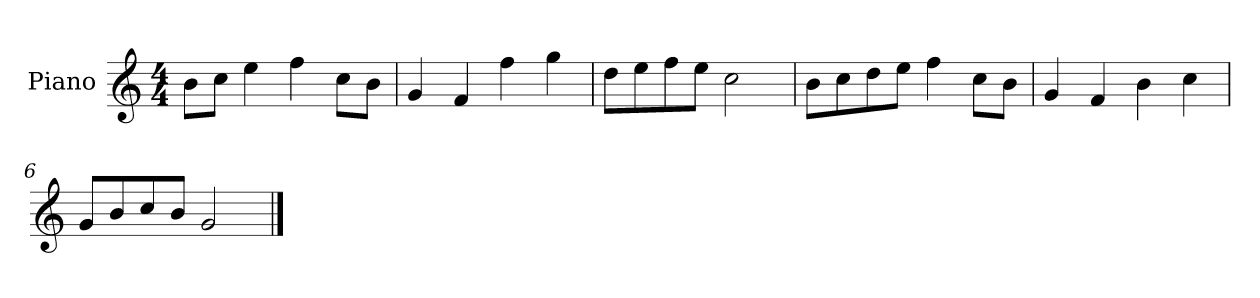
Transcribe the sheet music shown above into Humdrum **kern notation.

**kern
*part1
*staff1
*I"Piano
*I'P-no
*clefG2
*k[]
*M4/4
*MM90
=1
8b\L
8cc\J
4ee\
4ff\
8cc\L
8b\J
=2
4g/
4f/
4ff\
4gg\
=3
8dd\L
8ee\
8ff\
8ee\J
2cc\
=4
8b\L
8cc\
8dd\
8ee\J
4ff\
8cc\L
8b\J
=5
4g/
4f/
4b\
4cc\
=6
8g/L
8b/
8cc/
8b/J
2g/
==
*-
